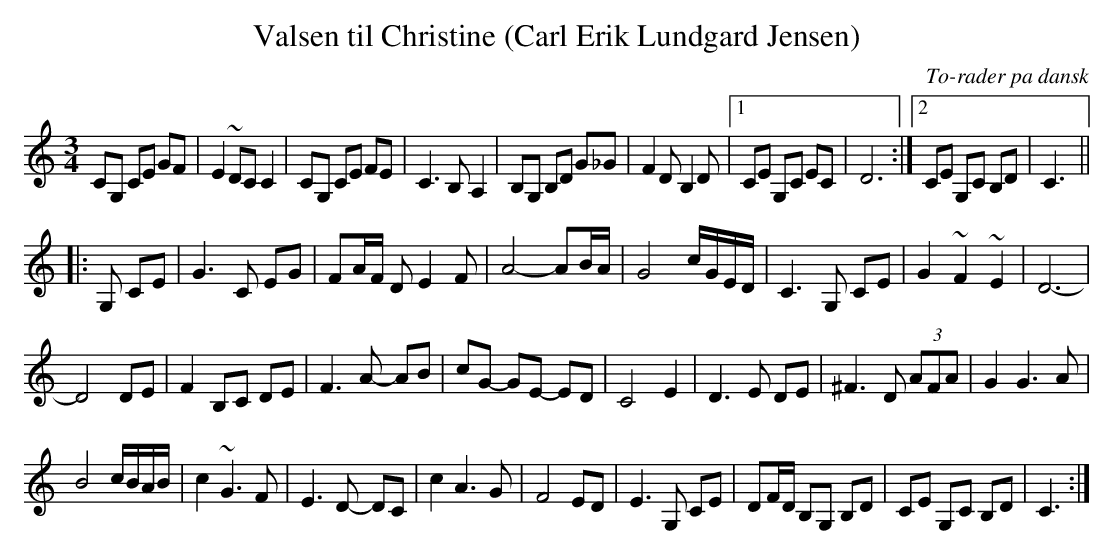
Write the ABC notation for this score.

X:1
T:Valsen til Christine (Carl Erik Lundgard Jensen)
C:To-rader pa dansk
M:3/4
L:1/8
K:C
CG, CE GF|E2~DC C2|CG, CE FE|C3B,A,2|\
B,G, B,D G_G|F2 DB,2D|1 CE G,C EC|\
D6:|2 CE G,C B,D|C3||
|:G, CE|G3C EG|FA/F/ DE2F|A4-AB/A/|\
G4c/G/E/D/|C3G, CE|G2~F2~E2|D6-|
D4DE|F2B,C DE|F3A- AB|cG- GE- ED|C4E2|\
D3E DE|^F3D (3AFA|G2G3A|
B4c/B/A/B/|c2~G3F|E3D- DC|c2A3G|F4ED|\
E3G, CE|DF/D/ B,G, B,D|CE G,C B,D|C3:|
